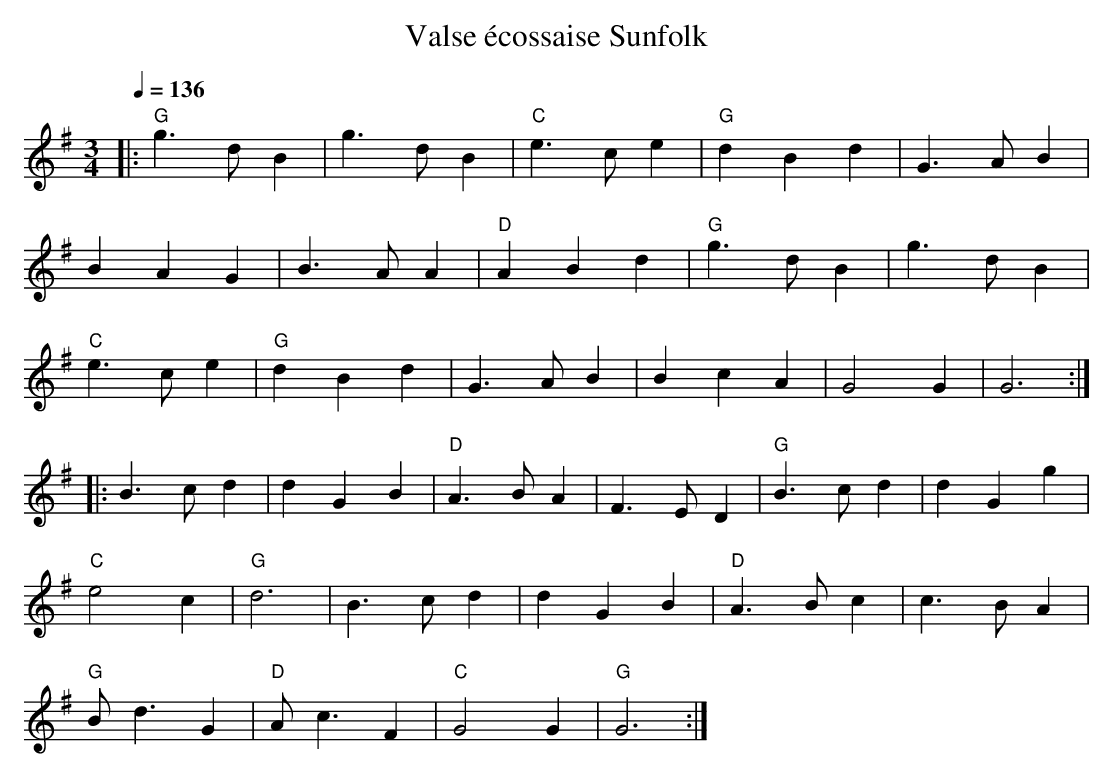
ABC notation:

X:1
T:Valse écossaise Sunfolk
M:3/4
Q:1/4=136
K:G
|: "G"g3 d B2 | g3 d B2 | "C"e3 c e2 | "G"d2 B2 d2 | G3 A B2 |
B2 A2 G2 | B3 A A2 | "D"A2 B2 d2 | "G"g3 d B2 | g3 d B2 |
"C"e3 c e2 | "G"d2 B2 d2 | G3 A B2 | B2 c2 A2 | G4 G2 | G6 :|
|: B3 c d2 | d2 G2 B2 | "D"A3 B A2 | F3 E D2 | "G"B3 c d2 | d2 G2 g2 |
"C"e4 c2 | "G"d6 | B3 c d2 | d2 G2 B2 | "D"A3 B c2 | c3 B A2 |
"G"B d3 G2 | "D"A c3 F2 | "C"G4 G2 | "G"G6 :|
